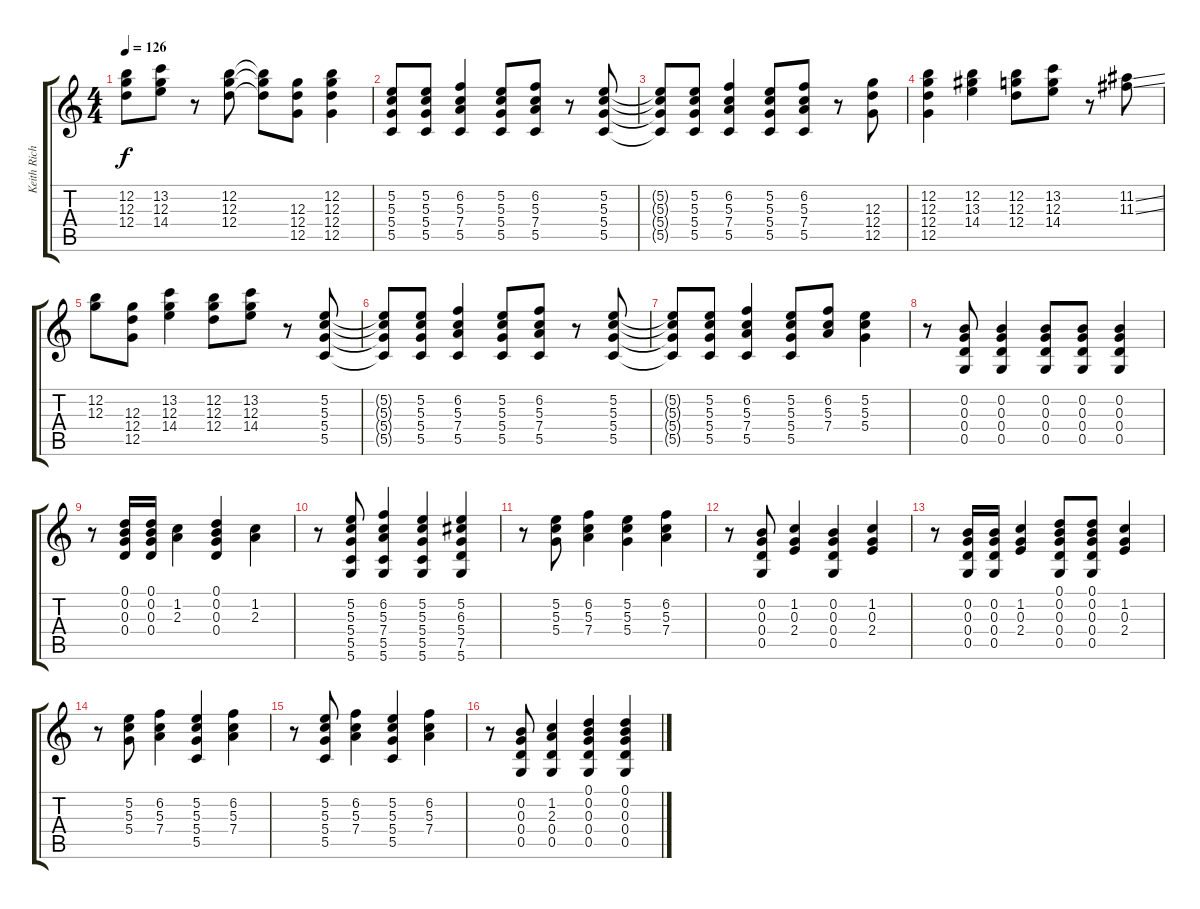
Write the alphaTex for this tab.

\track ("Keith Richards" "Keith Rich") {instrument electricguitarclean}
\staff {score tabs}
\tuning (D4 B3 G3 D3 G2 D2) {hide}
\ts (4 4)
\tempo 126
\clef g2
\ks c
(12.2 12.3 12.4).8{dy f} (13.2 12.3 14.4).8 r.8 (12.2 12.3 12.4).8 (12.2{t} 12.3{t} 12.4{t}).8 (12.3 12.4 12.5).8 (12.2 12.3 12.4 12.5).4 |
(5.2 5.3 5.4 5.5).8 (5.2 5.3 5.4 5.5).8 (6.2 5.3 7.4 5.5).4 (5.2 5.3 5.4 5.5).8 (6.2 5.3 7.4 5.5).8 r.8 (5.2 5.3 5.4 5.5).8 |
(5.2{t} 5.3{t} 5.4{t} 5.5{t}).8 (5.2 5.3 5.4 5.5).8 (6.2 5.3 7.4 5.5).4 (5.2 5.3 5.4 5.5).8 (6.2 5.3 7.4 5.5).8 r.8 (12.3 12.4 12.5).8 |
(12.2 12.3 12.4 12.5).4 (12.2 13.3 14.4).4 (12.2 12.3 12.4).8 (13.2 12.3 14.4).8 r.8 (11.2{ss} 11.3{ss}).8 |
(12.2 12.3).8 (12.3 12.4 12.5).8 (13.2 12.3 14.4).4 (12.2 12.3 12.4).8 (13.2 12.3 14.4).8 r.8 (5.2 5.3 5.4 5.5).8 |
(5.2{t} 5.3{t} 5.4{t} 5.5{t}).8 (5.2 5.3 5.4 5.5).8 (6.2 5.3 7.4 5.5).4 (5.2 5.3 5.4 5.5).8 (6.2 5.3 7.4 5.5).8 r.8 (5.2 5.3 5.4 5.5).8 |
(5.2{t} 5.3{t} 5.4{t} 5.5{t}).8 (5.2 5.3 5.4 5.5).8 (6.2 5.3 7.4 5.5).4 (5.2 5.3 5.4 5.5).8 (6.2 5.3 7.4).8 (5.2 5.3 5.4).4 |
r.8 (0.2 0.3 0.4 0.5).8 (0.2 0.3 0.4 0.5).4 (0.2 0.3 0.4 0.5).8 (0.2 0.3 0.4 0.5).8 (0.2 0.3 0.4 0.5).4 |
r.8 (0.1 0.2 0.3 0.4).16 (0.1 0.2 0.3 0.4).16 (1.2 2.3).4 (0.1 0.2 0.3 0.4).4 (1.2 2.3).4 |
r.8 (5.2 5.3 5.4 5.5 5.6).8 (6.2 5.3 7.4 5.5 5.6).4 (5.2 5.3 5.4 5.5 5.6).4 (5.2 6.3 5.4 7.5 5.6).4 |
r.8 (5.2 5.3 5.4).8 (6.2 5.3 7.4).4 (5.2 5.3 5.4).4 (6.2 5.3 7.4).4 |
r.8 (0.2 0.3 0.4 0.5).8 (1.2 0.3 2.4).4 (0.2 0.3 0.4 0.5).4 (1.2 0.3 2.4).4 |
r.8 (0.2 0.3 0.4 0.5).16 (0.2 0.3 0.4 0.5).16 (1.2 0.3 2.4).4 (0.1 0.2 0.3 0.4 0.5).8 (0.1 0.2 0.3 0.4 0.5).8 (1.2 0.3 2.4).4 |
r.8 (5.2 5.3 5.4).8 (6.2 5.3 7.4).4 (5.2 5.3 5.4 5.5).4 (6.2 5.3 7.4).4 |
r.8 (5.2 5.3 5.4 5.5).8 (6.2 5.3 7.4).4 (5.2 5.3 5.4 5.5).4 (6.2 5.3 7.4).4 |
r.8 (0.2 0.3 0.4 0.5).8 (1.2 2.3 0.4 0.5).4 (0.1 0.2 0.3 0.4 0.5).4 (0.1 0.2 0.3 0.4 0.5).4
